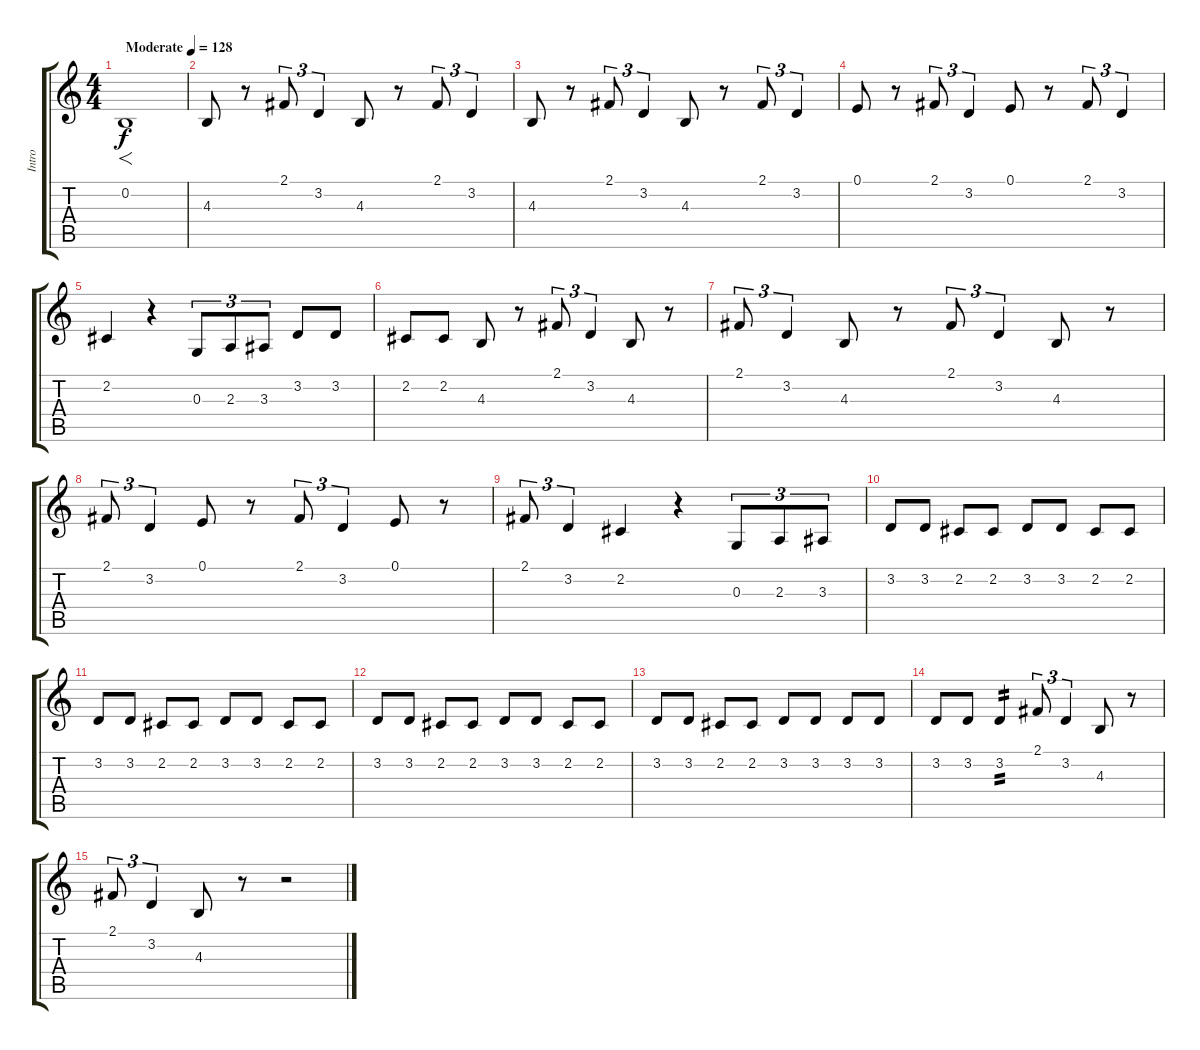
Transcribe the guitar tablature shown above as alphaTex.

\track ("Intro" "Intro") {instrument altosax}
\staff {score tabs}
\tuning (E4 B3 G3 D3 A2 E2) {hide}
\ts (4 4)
\tempo (128 "Moderate")
\clef g2
\ks c
0.2.1{f dy f instrument altosax} |
4.3.8 r.8 2.1.8{tu (3 2)} 3.2.4{tu (3 2)} 4.3.8 r.8 2.1.8{tu (3 2)} 3.2.4{tu (3 2)} |
4.3.8 r.8 2.1.8{tu (3 2)} 3.2.4{tu (3 2)} 4.3.8 r.8 2.1.8{tu (3 2)} 3.2.4{tu (3 2)} |
0.1.8 r.8 2.1.8{tu (3 2)} 3.2.4{tu (3 2)} 0.1.8 r.8 2.1.8{tu (3 2)} 3.2.4{tu (3 2)} |
2.2.4 r.4 0.3.8{tu (3 2)} 2.3.8{tu (3 2)} 3.3.8{tu (3 2)} 3.2.8 3.2.8 |
2.2.8 2.2.8 4.3.8 r.8 2.1.8{tu (3 2)} 3.2.4{tu (3 2)} 4.3.8 r.8 |
2.1.8{tu (3 2)} 3.2.4{tu (3 2)} 4.3.8 r.8 2.1.8{tu (3 2)} 3.2.4{tu (3 2)} 4.3.8 r.8 |
2.1.8{tu (3 2)} 3.2.4{tu (3 2)} 0.1.8 r.8 2.1.8{tu (3 2)} 3.2.4{tu (3 2)} 0.1.8 r.8 |
2.1.8{tu (3 2)} 3.2.4{tu (3 2)} 2.2.4 r.4 0.3.8{tu (3 2)} 2.3.8{tu (3 2)} 3.3.8{tu (3 2)} |
3.2.8 3.2.8 2.2.8 2.2.8 3.2.8 3.2.8 2.2.8 2.2.8 |
3.2.8 3.2.8 2.2.8 2.2.8 3.2.8 3.2.8 2.2.8 2.2.8 |
3.2.8 3.2.8 2.2.8 2.2.8 3.2.8 3.2.8 2.2.8 2.2.8 |
3.2.8 3.2.8 2.2.8 2.2.8 3.2.8 3.2.8 3.2.8 3.2.8 |
3.2.8 3.2.8 3.2.4{tp 2} 2.1.8{tu (3 2)} 3.2.4{tu (3 2)} 4.3.8 r.8 |
2.1.8{tu (3 2)} 3.2.4{tu (3 2)} 4.3.8 r.8 r.2
